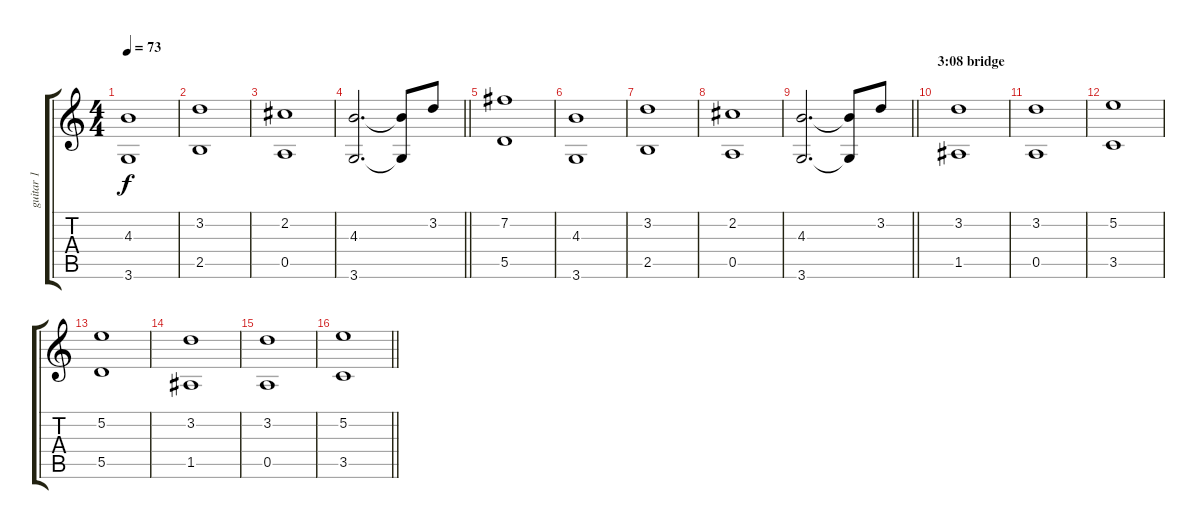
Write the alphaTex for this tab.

\track ("guitar 1" "guitar 1") {instrument electricguitarjazz}
\staff {score tabs}
\tuning (E4 B3 G3 D3 A2 E2) {hide}
\ts (4 4)
\tempo 73
\clef g2
\ks c
(4.3 3.6).1{dy f} |
(3.2 2.5).1 |
(2.2 0.5).1 |
\barLineRight lightlight
(4.3 3.6).2{d} (4.3{t} 3.6{t}).8 3.2.8 |
(7.2 5.5).1 |
(4.3 3.6).1 |
(3.2 2.5).1 |
(2.2 0.5).1 |
\barLineRight lightlight
(4.3 3.6).2{d} (4.3{t} 3.6{t}).8 3.2.8 |
\section ("" "3:08 bridge")
(3.2 1.5).1 |
(3.2 0.5).1 |
(5.2 3.5).1 |
(5.2 5.5).1 |
(3.2 1.5).1 |
(3.2 0.5).1 |
\barLineRight lightlight
(5.2 3.5).1
